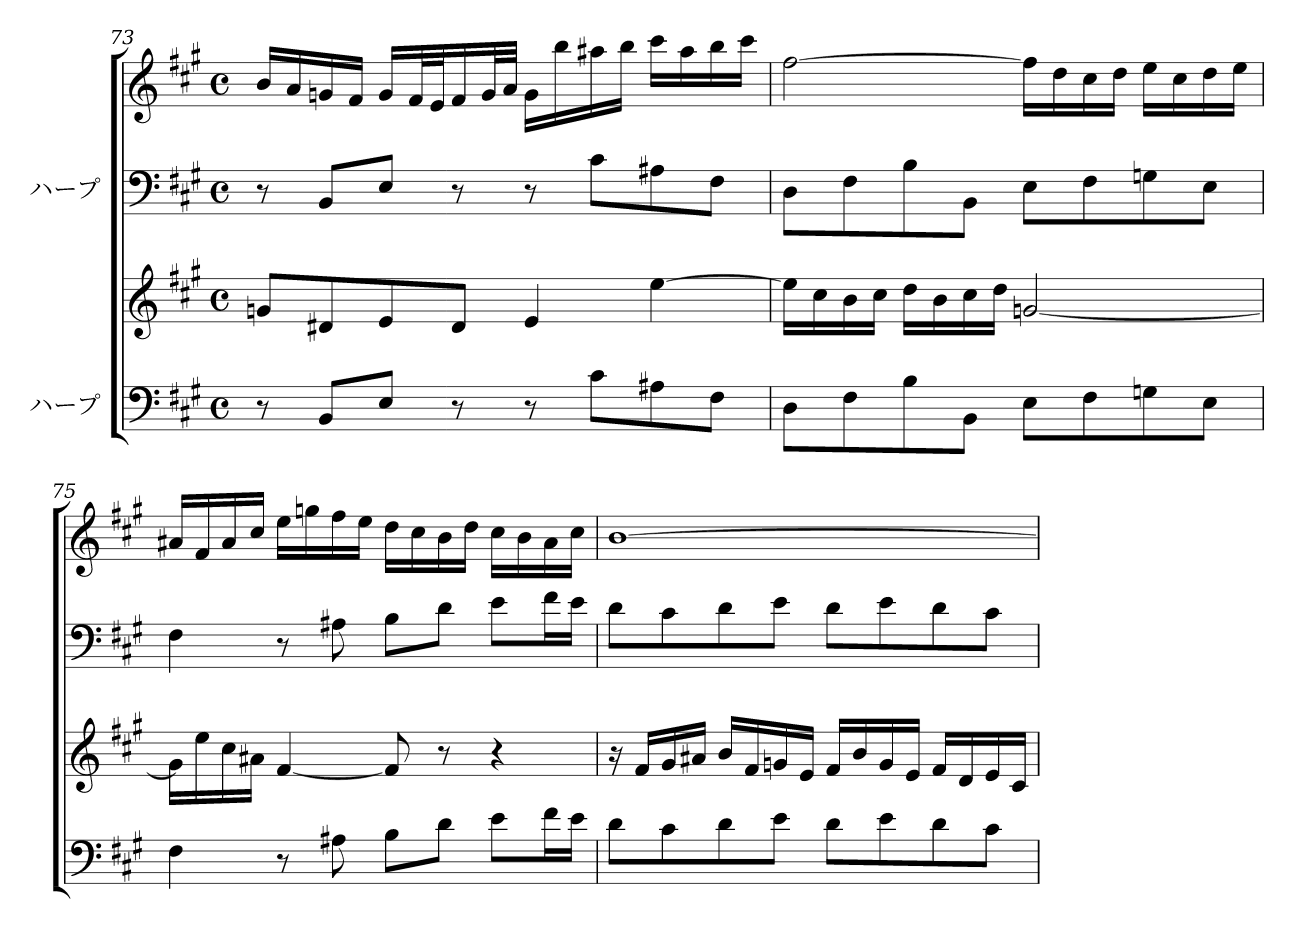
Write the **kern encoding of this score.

**kern	**kern	**kern	**kern
*part2	*part2	*part1	*part1
*staff4	*staff3	*staff2	*staff1
*I"ハープ	*	*I"ハープ	*
*clefF4	*clefG2	*clefF4	*clefG2
*k[f#c#g#]	*k[f#c#g#]	*k[f#c#g#]	*k[f#c#g#]
*M4/4	*M4/4	*M4/4	*M4/4
*met(c)	*met(c)	*met(c)	*met(c)
=73	=73	=73	=73
8r	8gn/L	8r	16b/LL
.	.	.	16a/
8BB/L	8d#X/	8BB/L	16gn/
.	.	.	16f#/JJ
8E/J	8e/	8E/J	16g/LL
.	.	.	32f#/L
.	.	.	32e/J
8r	8d#/J	8r	16f#/
.	.	.	32g/L
.	.	.	32a/JJJ
8r	4e/	8r	16g\LL
.	.	.	16bb\
8c#\L	.	8c#\L	16aa#X\
.	.	.	16bb\JJ
8A#X\	[4ee\	8A#X\	16ccc#\LL
.	.	.	16aa#\
8F#\J	.	8F#\J	16bb\
.	.	.	16ccc#\JJ
!!LO:PB:g=z
=74	=74	=74	=74
8D\L	16ee\LL]	8D\L	[2ff#\
.	16cc#\	.	.
8F#\	16b\	8F#\	.
.	16cc#\JJ	.	.
8B\	16dd\LL	8B\	.
.	16b\	.	.
8BB\J	16cc#\	8BB\J	.
.	16dd\JJ	.	.
8E\L	[2gn/	8E\L	16ff#\LL]
.	.	.	16dd\
8F#\	.	8F#\	16cc#\
.	.	.	16dd\JJ
8Gn\	.	8Gn\	16ee\LL
.	.	.	16cc#\
8E\J	.	8E\J	16dd\
.	.	.	16ee\JJ
=75	=75	=75	=75
4F#\	16g\LL]	4F#\	16a#X/LL
.	16ee\	.	16f#/
.	16cc#\	.	16a#/
.	16a#X\JJ	.	16cc#/JJ
8r	[4f#/	8r	16ee\LL
.	.	.	16ggn\
8A#X\	.	8A#X\	16ff#\
.	.	.	16ee\JJ
8B\L	8f#/]	8B\L	16dd\LL
.	.	.	16cc#\
8d\J	8r	8d\J	16b\
.	.	.	16dd\JJ
8e\L	4r	8e\L	16cc#\LL
.	.	.	16b\
16f#\L	.	16f#\L	16a#\
16e\JJ	.	16e\JJ	16cc#\JJ
!!LO:LB:g=z
=76	=76	=76	=76
8d\L	16r	8d\L	[1b
.	16f#/LL	.	.
8c#\	16g#/	8c#\	.
.	16a#X/JJ	.	.
8d\	16b/LL	8d\	.
.	16f#/	.	.
8e\J	16gn/	8e\J	.
.	16e/JJ	.	.
8d\L	16f#/LL	8d\L	.
.	16b/	.	.
8e\	16g/	8e\	.
.	16e/JJ	.	.
8d\	16f#/LL	8d\	.
.	16d/	.	.
8c#\J	16e/	8c#\J	.
.	16c#/JJ	.	.
=	=	=	=
*-	*-	*-	*-
